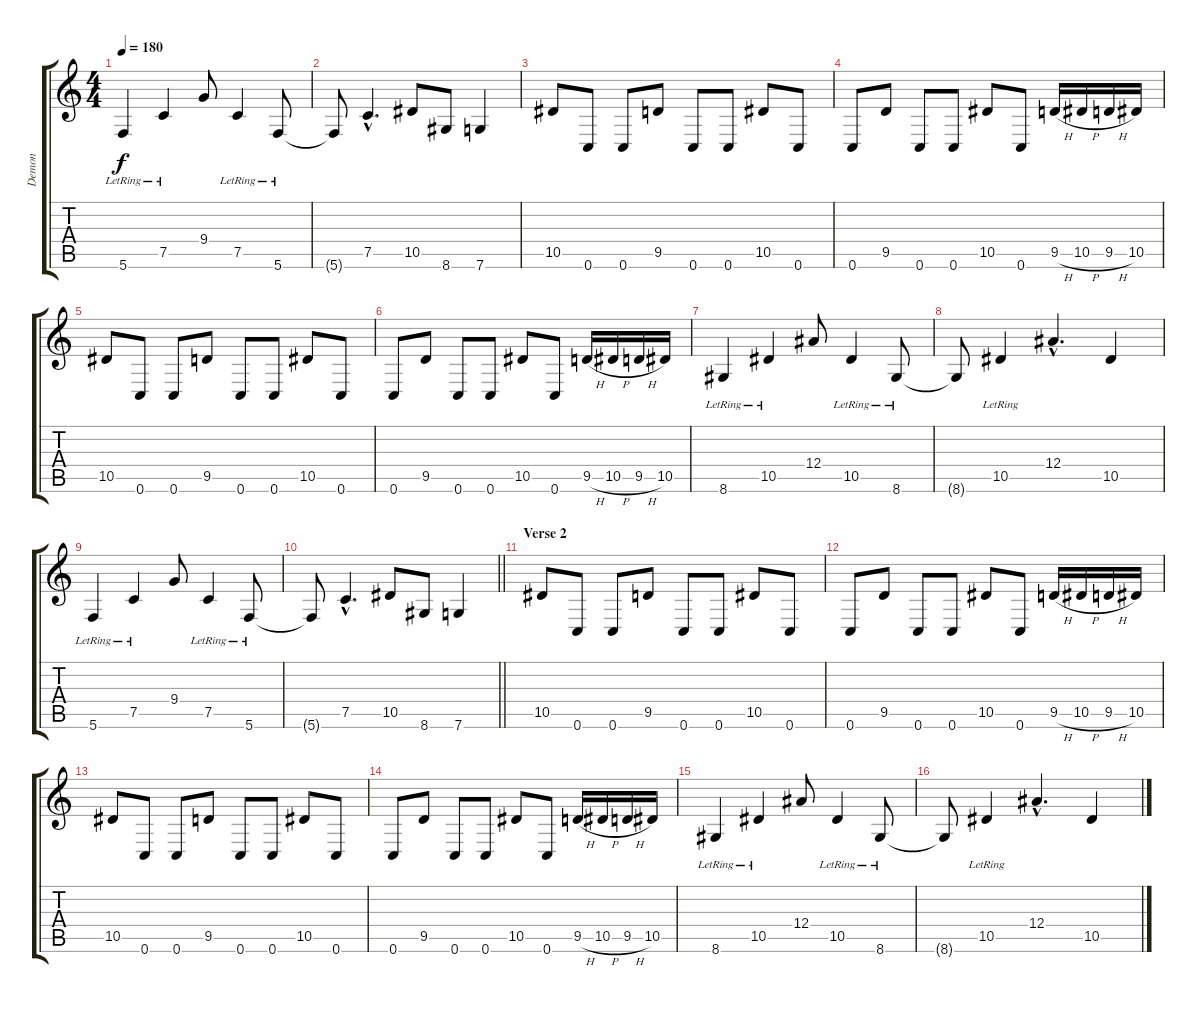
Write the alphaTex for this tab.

\track ("Demon" "Demon") {instrument distortionguitar}
\staff {score tabs}
\tuning (C4 G3 Eb3 Bb2 F2 C2) {hide}
\ts (4 4)
\tempo 180
\clef g2
\ks c
5.6{lr}.4{dy f} 7.5{lr}.4 9.4.8 7.5{lr}.4 5.6{lr}.8 |
5.6{t}.8 7.5{hac}.4{d} 10.5.8 8.6.8 7.6.4 |
10.5.8 0.6.8 0.6.8 9.5.8 0.6.8 0.6.8 10.5.8 0.6.8 |
0.6.8 9.5.8 0.6.8 0.6.8 10.5.8 0.6.8 9.5{h}.16 10.5{h}.16 9.5{h}.16 10.5.16 |
10.5.8 0.6.8 0.6.8 9.5.8 0.6.8 0.6.8 10.5.8 0.6.8 |
0.6.8 9.5.8 0.6.8 0.6.8 10.5.8 0.6.8 9.5{h}.16 10.5{h}.16 9.5{h}.16 10.5.16 |
8.6{lr}.4 10.5{lr}.4 12.4.8 10.5{lr}.4 8.6{lr}.8 |
8.6{t}.8 10.5{lr}.4 12.4{hac}.4{d} 10.5.4 |
5.6{lr}.4 7.5{lr}.4 9.4.8 7.5{lr}.4 5.6{lr}.8 |
\barLineRight lightlight
5.6{t}.8 7.5{hac}.4{d} 10.5.8 8.6.8 7.6.4 |
\section ("" "Verse 2")
10.5.8 0.6.8 0.6.8 9.5.8 0.6.8 0.6.8 10.5.8 0.6.8 |
0.6.8 9.5.8 0.6.8 0.6.8 10.5.8 0.6.8 9.5{h}.16 10.5{h}.16 9.5{h}.16 10.5.16 |
10.5.8 0.6.8 0.6.8 9.5.8 0.6.8 0.6.8 10.5.8 0.6.8 |
0.6.8 9.5.8 0.6.8 0.6.8 10.5.8 0.6.8 9.5{h}.16 10.5{h}.16 9.5{h}.16 10.5.16 |
8.6{lr}.4 10.5{lr}.4 12.4.8 10.5{lr}.4 8.6{lr}.8 |
8.6{t}.8 10.5{lr}.4 12.4{hac}.4{d} 10.5.4
